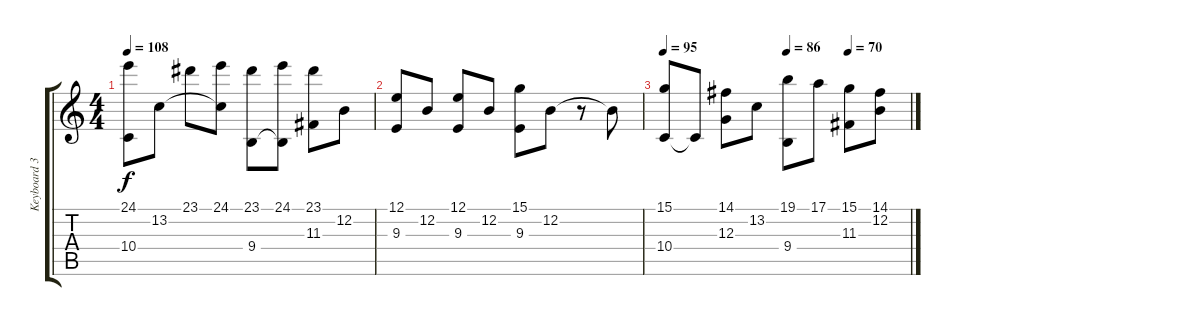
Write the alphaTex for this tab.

\track ("Keyboard 3" "Keyboard 3") {instrument acousticgrandpiano}
\staff {score tabs}
\tuning (E4 B3 G3 D3 A2 E2) {hide}
\ts (4 4)
\tempo 108
\clef g2
\ks c
(24.1 10.4).8{dy f} 13.2.8 23.1.8 (24.1 13.2{t}).8 (23.1 9.4).8 (24.1 9.4{t}).8 (23.1 11.3).8 12.2.8 |
(12.1 9.3).8 12.2.8 (12.1 9.3).8 12.2.8 (15.1 9.3).8 12.2.8 r.8 12.2{t}.8 |
\tempo 95
\tempo (86 0.5)
\tempo (70 0.75)
(15.1 10.4).8 10.4{t}.8 (14.1 12.3).8 13.2.8 (19.1 9.4).8 17.1.8 (15.1 11.3).8 (14.1 12.2).8
